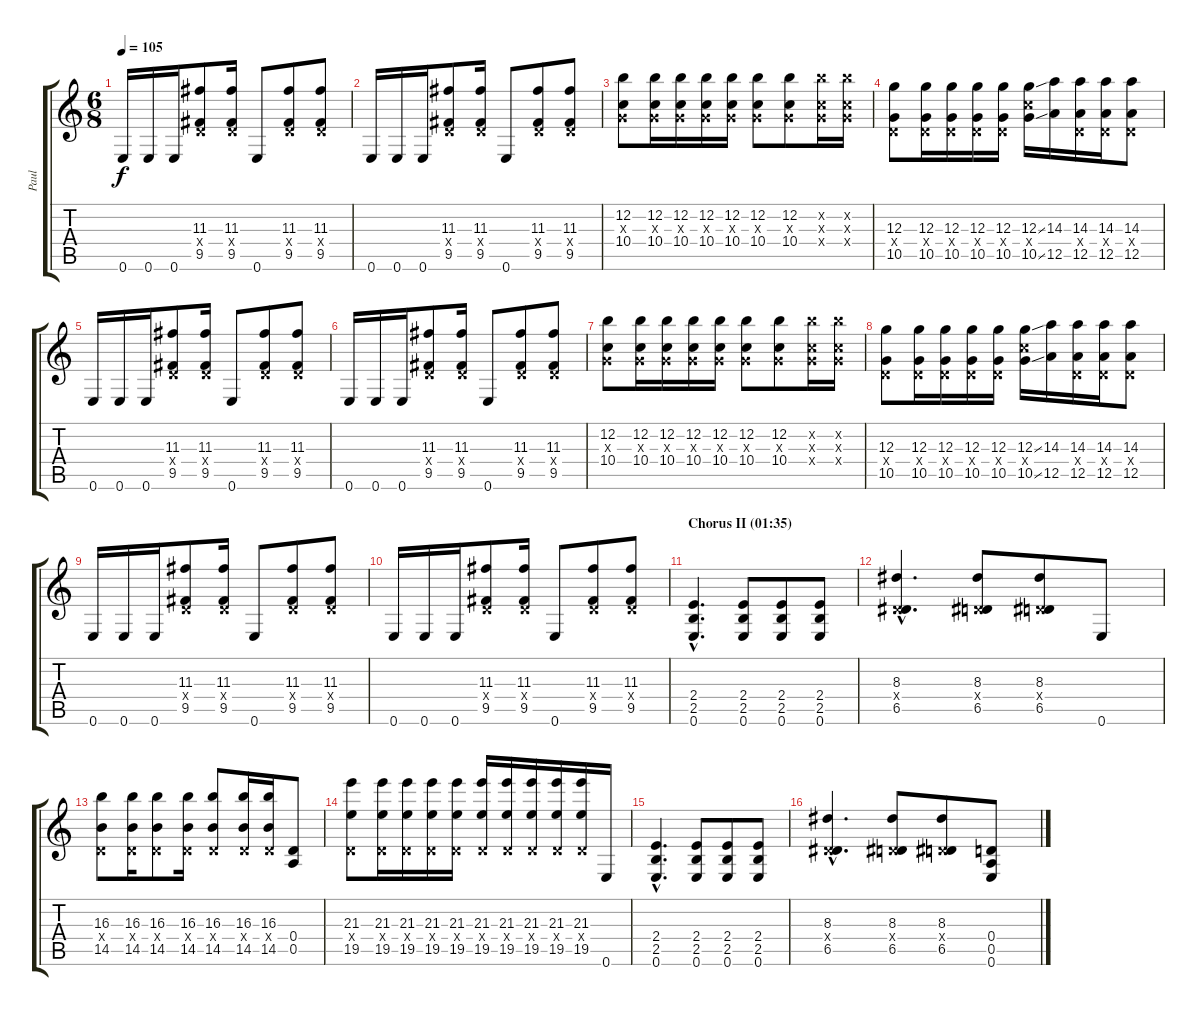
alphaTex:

\track ("Paul" "Paul") {instrument overdrivenguitar}
\staff {score tabs}
\tuning (E4 B3 G3 D3 A2 E2) {hide}
\ts (6 8)
\tempo 105
\clef g2
\ks c
0.6.16{dy f} 0.6.16 0.6.16 (11.3 0.4{x} 9.5).8 (11.3 0.4{x} 9.5).16 0.6.8 (11.3 0.4{x} 9.5).8 (11.3 0.4{x} 9.5).8 |
0.6.16 0.6.16 0.6.16 (11.3 0.4{x} 9.5).8 (11.3 0.4{x} 9.5).16 0.6.8 (11.3 0.4{x} 9.5).8 (11.3 0.4{x} 9.5).8 |
(12.2 0.3{x} 10.4).8 (12.2 0.3{x} 10.4).16 (12.2 0.3{x} 10.4).16 (12.2 0.3{x} 10.4).16 (12.2 0.3{x} 10.4).16 (12.2 0.3{x} 10.4).8 (12.2 0.3{x} 10.4).8 (12.2{x} 0.3{x} 10.4{x}).16 (12.2{x} 0.3{x} 10.4{x}).16 |
(12.3 0.4{x} 10.5).8 (12.3 0.4{x} 10.5).16 (12.3 0.4{x} 10.5).16 (12.3 0.4{x} 10.5).16 (12.3 0.4{x} 10.5).16 (12.3{ss} 10.4{x} 10.5{ss}).16 (14.3 12.5).16 (14.3 0.4{x} 12.5).16 (14.3 0.4{x} 12.5).16 (14.3 0.4{x} 12.5).8 |
0.6.16 0.6.16 0.6.16 (11.3 0.4{x} 9.5).8 (11.3 0.4{x} 9.5).16 0.6.8 (11.3 0.4{x} 9.5).8 (11.3 0.4{x} 9.5).8 |
0.6.16 0.6.16 0.6.16 (11.3 0.4{x} 9.5).8 (11.3 0.4{x} 9.5).16 0.6.8 (11.3 0.4{x} 9.5).8 (11.3 0.4{x} 9.5).8 |
(12.2 0.3{x} 10.4).8 (12.2 0.3{x} 10.4).16 (12.2 0.3{x} 10.4).16 (12.2 0.3{x} 10.4).16 (12.2 0.3{x} 10.4).16 (12.2 0.3{x} 10.4).8 (12.2 0.3{x} 10.4).8 (12.2{x} 0.3{x} 10.4{x}).16 (12.2{x} 0.3{x} 10.4{x}).16 |
(12.3 0.4{x} 10.5).8 (12.3 0.4{x} 10.5).16 (12.3 0.4{x} 10.5).16 (12.3 0.4{x} 10.5).16 (12.3 0.4{x} 10.5).16 (12.3{ss} 10.4{x} 10.5{ss}).16 (14.3 12.5).16 (14.3 0.4{x} 12.5).16 (14.3 0.4{x} 12.5).16 (14.3 0.4{x} 12.5).8 |
0.6.16 0.6.16 0.6.16 (11.3 0.4{x} 9.5).8 (11.3 0.4{x} 9.5).16 0.6.8 (11.3 0.4{x} 9.5).8 (11.3 0.4{x} 9.5).8 |
0.6.16 0.6.16 0.6.16 (11.3 0.4{x} 9.5).8 (11.3 0.4{x} 9.5).16 0.6.8 (11.3 0.4{x} 9.5).8 (11.3 0.4{x} 9.5).8 |
\section ("" "Chorus II (01:35)")
(2.4{hac} 2.5{hac} 0.6{hac}).4{d} (2.4 2.5 0.6).8 (2.4 2.5 0.6).8 (2.4 2.5 0.6).8 |
(8.3{hac} 0.4{hac x} 6.5{hac}).4{d} (8.3 0.4{x} 6.5).8 (8.3 0.4{x} 6.5).8 0.6.8 |
(16.3 0.4{x} 14.5).8 (16.3 0.4{x} 14.5).16 (16.3 0.4{x} 14.5).8 (16.3 0.4{x} 14.5).16 (16.3 0.4{x} 14.5).8 (16.3 0.4{x} 14.5).16 (16.3 0.4{x} 14.5).16 (0.4 0.5).8 |
(21.3 0.4{x} 19.5).8 (21.3 0.4{x} 19.5).16 (21.3 0.4{x} 19.5).16 (21.3 0.4{x} 19.5).16 (21.3 0.4{x} 19.5).16 (21.3 0.4{x} 19.5).16 (21.3 0.4{x} 19.5).16 (21.3 0.4{x} 19.5).16 (21.3 0.4{x} 19.5).16 (21.3 0.4{x} 19.5).16 0.6.16 |
(2.4{hac} 2.5{hac} 0.6{hac}).4{d} (2.4 2.5 0.6).8 (2.4 2.5 0.6).8 (2.4 2.5 0.6).8 |
(8.3{hac} 0.4{hac x} 6.5{hac}).4{d} (8.3 0.4{x} 6.5).8 (8.3 0.4{x} 6.5).8 (0.4 0.5 0.6).8
